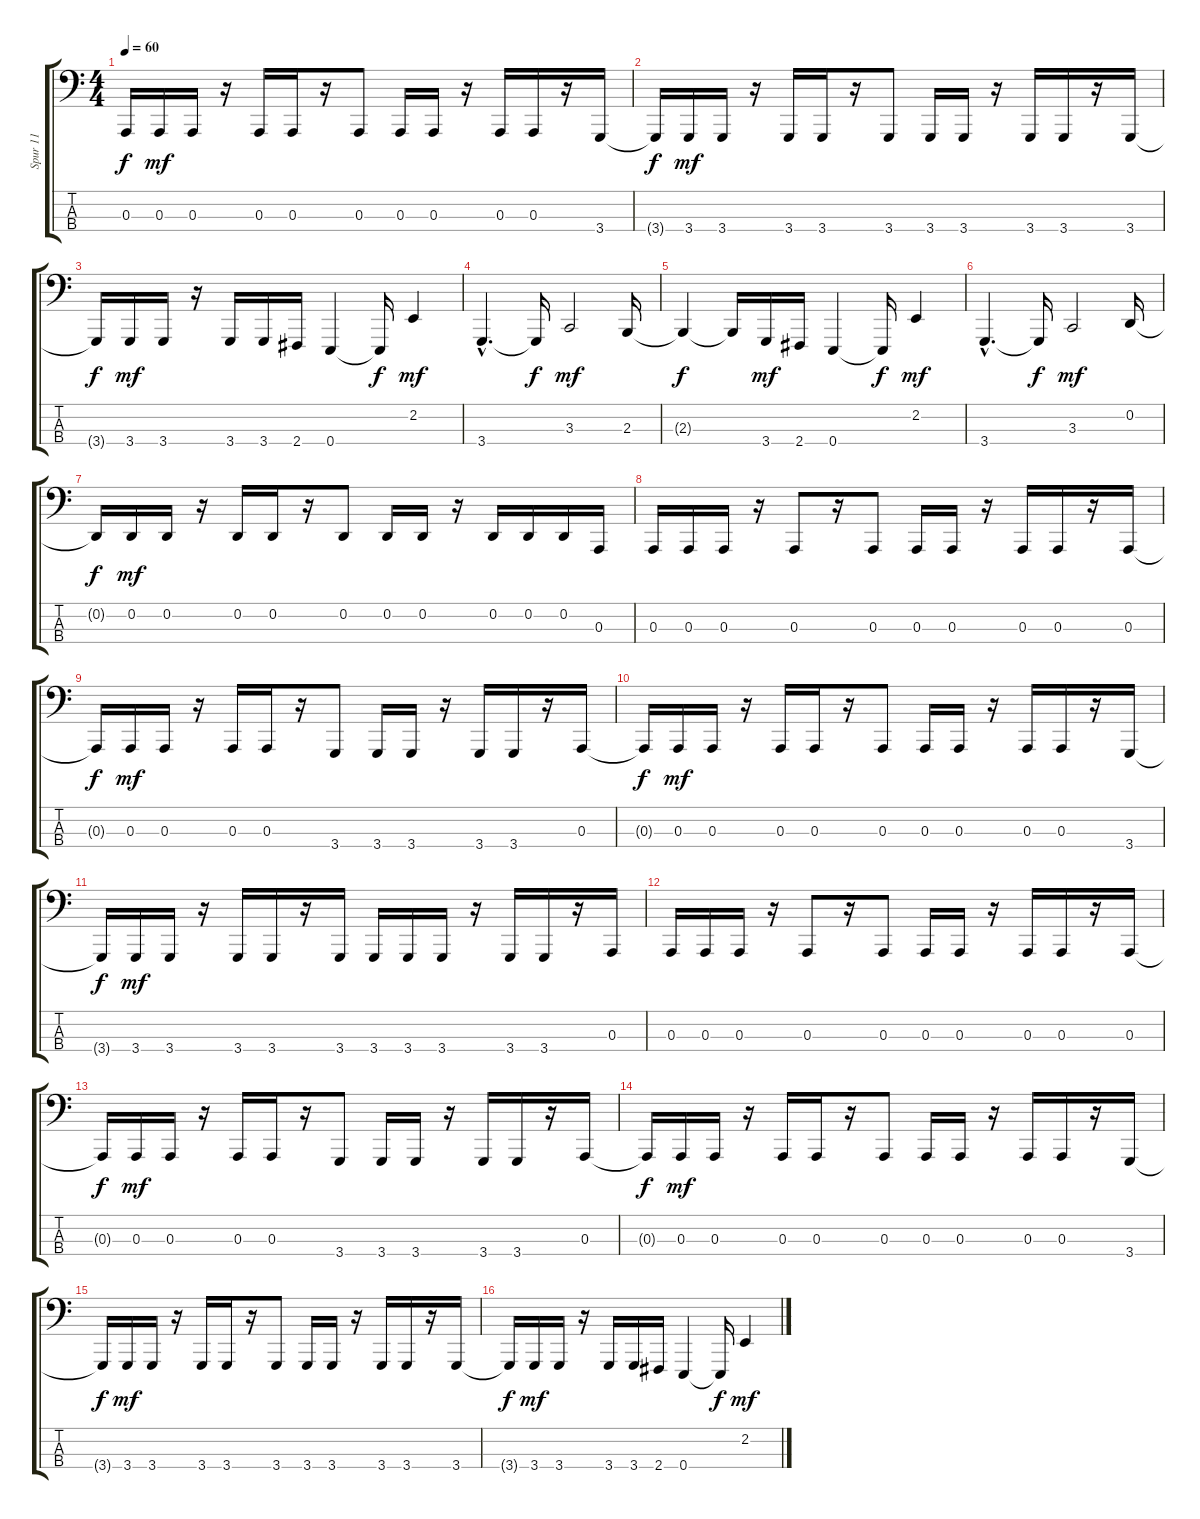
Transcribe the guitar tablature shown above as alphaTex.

\track ("Spur 11" "Spur 11") {instrument acousticgrandpiano}
\staff {score tabs}
\tuning (G2 D2 A1 E1) {hide}
\ts (4 4)
\tempo 60
\clef f4
\ks c
0.3{t}.16{dy f} 0.3.16{dy mf} 0.3.16 r.16 0.3.16 0.3.16 r.16 0.3.8 0.3.16 0.3.16 r.16 0.3.16 0.3.16 r.16 3.4.16 |
3.4{t}.16{dy f} 3.4.16{dy mf} 3.4.16 r.16 3.4.16 3.4.16 r.16 3.4.8 3.4.16 3.4.16 r.16 3.4.16 3.4.16 r.16 3.4.16 |
3.4{t}.16{dy f} 3.4.16{dy mf} 3.4.16 r.16 3.4.16 3.4.16 2.4.16 0.4.4 0.4{t}.16{dy f} 2.2.4{dy mf} |
3.4{hac}.4{d} 3.4{t}.16{dy f} 3.3.2{dy mf} 2.3.16 |
2.3{t}.4{dy f} 2.3{t}.16 3.4.16{dy mf} 2.4.16 0.4.4 0.4{t}.16{dy f} 2.2.4{dy mf} |
3.4{hac}.4{d} 3.4{t}.16{dy f} 3.3.2{dy mf} 0.2.16 |
0.2{t}.16{dy f} 0.2.16{dy mf} 0.2.16 r.16 0.2.16 0.2.16 r.16 0.2.8 0.2.16 0.2.16 r.16 0.2.16 0.2.16 0.2.16 0.3.16 |
0.3.16 0.3.16 0.3.16 r.16 0.3.8 r.16 0.3.8 0.3.16 0.3.16 r.16 0.3.16 0.3.16 r.16 0.3.16 |
0.3{t}.16{dy f} 0.3.16{dy mf} 0.3.16 r.16 0.3.16 0.3.16 r.16 3.4.8 3.4.16 3.4.16 r.16 3.4.16 3.4.16 r.16 0.3.16 |
0.3{t}.16{dy f} 0.3.16{dy mf} 0.3.16 r.16 0.3.16 0.3.16 r.16 0.3.8 0.3.16 0.3.16 r.16 0.3.16 0.3.16 r.16 3.4.16 |
3.4{t}.16{dy f} 3.4.16{dy mf} 3.4.16 r.16 3.4.16 3.4.16 r.16 3.4.16 3.4.16 3.4.16 3.4.16 r.16 3.4.16 3.4.16 r.16 0.3.16 |
0.3.16 0.3.16 0.3.16 r.16 0.3.8 r.16 0.3.8 0.3.16 0.3.16 r.16 0.3.16 0.3.16 r.16 0.3.16 |
0.3{t}.16{dy f} 0.3.16{dy mf} 0.3.16 r.16 0.3.16 0.3.16 r.16 3.4.8 3.4.16 3.4.16 r.16 3.4.16 3.4.16 r.16 0.3.16 |
0.3{t}.16{dy f} 0.3.16{dy mf} 0.3.16 r.16 0.3.16 0.3.16 r.16 0.3.8 0.3.16 0.3.16 r.16 0.3.16 0.3.16 r.16 3.4.16 |
3.4{t}.16{dy f} 3.4.16{dy mf} 3.4.16 r.16 3.4.16 3.4.16 r.16 3.4.8 3.4.16 3.4.16 r.16 3.4.16 3.4.16 r.16 3.4.16 |
3.4{t}.16{dy f} 3.4.16{dy mf} 3.4.16 r.16 3.4.16 3.4.16 2.4.16 0.4.4 0.4{t}.16{dy f} 2.2.4{dy mf}
